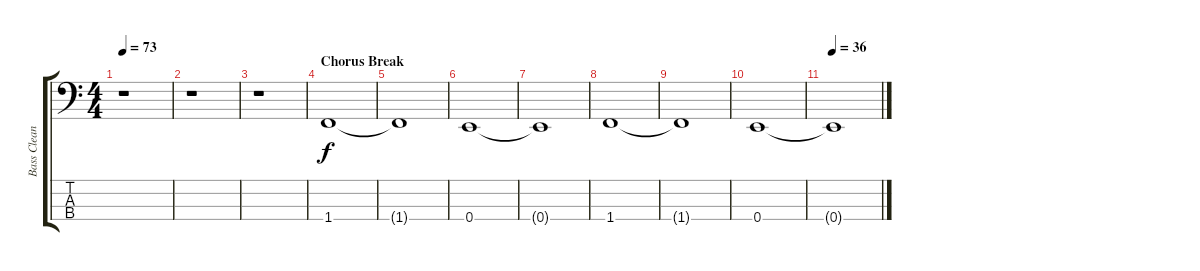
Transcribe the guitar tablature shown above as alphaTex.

\track ("Bass Clean" "Bass Clean") {instrument electricbassfinger}
\staff {score tabs}
\tuning (G2 D2 A1 E1) {hide}
\ts (4 4)
\tempo 73
\clef f4
\ks c
r.1{dy f} |
r.1 |
r.1 |
\section ("" "Chorus Break")
1.4.1 |
1.4{t}.1 |
0.4.1 |
0.4{t}.1 |
1.4.1 |
1.4{t}.1 |
0.4.1 |
\tempo 36
0.4{t}.1
